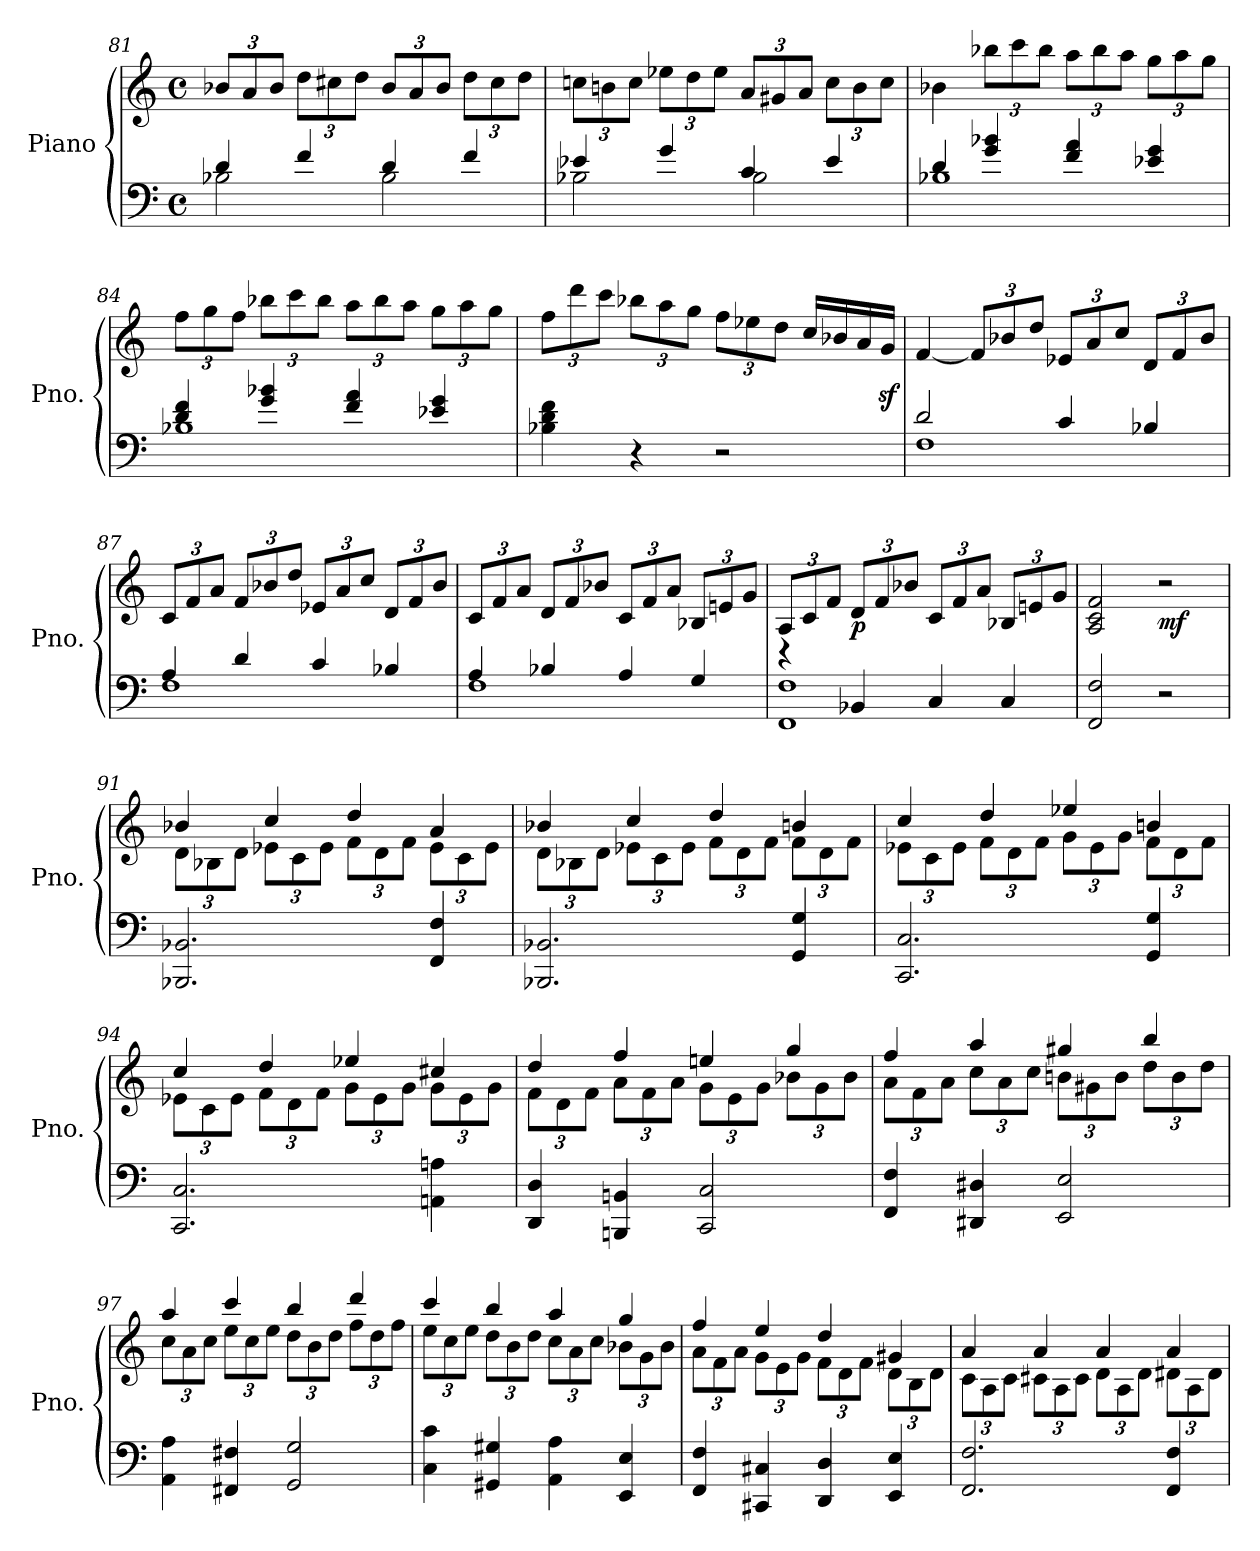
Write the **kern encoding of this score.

**kern	**kern	**dynam
*part1	*part1	*part1
*staff2	*staff1	*staff1/2
*I"Piano	*	*
*I'Pno.	*	*
*clefF4	*clefG2	*
*k[]	*k[]	*
*M4/4	*M4/4	*
*met(c)	*met(c)	*
=81	=81	=81
*^	*	*
*	*	*Xbrackettup	*
4d/	2B-X\	12b-X/L	.
.	.	12a/	.
.	.	12b-/J	.
4f/	.	12dd\L	.
.	.	12cc#X\	.
.	.	12dd\J	.
4d/	2B-\	12b-/L	.
.	.	12a/	.
.	.	12b-/J	.
4f/	.	12dd\L	.
.	.	12cc#\	.
.	.	12dd\J	.
!!LO:PB:g=z
=82	=82	=82	=82
4e-X/	2B-X\	12ccn\L	.
.	.	12bn\	.
.	.	12cc\J	.
4g/	.	12ee-X\L	.
.	.	12dd\	.
.	.	12ee-\J	.
4c/	2B-\	12a/L	.
.	.	12g#X/	.
.	.	12a/J	.
4e-/	.	12cc\L	.
.	.	12b\	.
.	.	12cc\J	.
=83	=83	=83	=83
4d/	1B-X	4b-X\	.
4g/ 4b-X/	.	12bb-X\L	.
.	.	12ccc\	.
.	.	12bb-\J	.
4f/ 4a/	.	12aa\L	.
.	.	12bb-\	.
.	.	12aa\J	.
4e-X/ 4g/	.	12gg\L	.
.	.	12aa\	.
.	.	12gg\J	.
=84	=84	=84	=84
4d/ 4f/	1B-X	12ff\L	.
.	.	12gg\	.
.	.	12ff\J	.
4g/ 4b-X/	.	12bb-X\L	.
.	.	12ccc\	.
.	.	12bb-\J	.
4f/ 4a/	.	12aa\L	.
.	.	12bb-\	.
.	.	12aa\J	.
4e-X/ 4g/	.	12gg\L	.
.	.	12aa\	.
.	.	12gg\J	.
*v	*v	*	*
!!LO:LB:g=z
=85	=85	=85
4B-X\ 4d\ 4f\	12ff\L	.
.	12ddd\	.
.	12ccc\J	.
4r	12bb-X\L	.
.	12aa\	.
.	12gg\J	.
2r	12ff\L	.
.	12ee-X\	.
.	12dd\J	.
.	16cc/LL	.
.	16b-X/	.
.	16a/	.
.	16gz</JJ	.
=86	=86	=86
*^	*	*
2d/	1F	[4f/	.
.	.	12f/L]	.
.	.	12b-X/	.
.	.	12dd/J	.
4c/	.	12e-X/L	.
.	.	12a/	.
.	.	12cc/J	.
4B-X/	.	12d/L	.
.	.	12f/	.
.	.	12b-/J	.
=87	=87	=87	=87
4A/	1F	12c/L	.
.	.	12f/	.
.	.	12a/J	.
4d/	.	12f/L	.
.	.	12b-X/	.
.	.	12dd/J	.
4c/	.	12e-X/L	.
.	.	12a/	.
.	.	12cc/J	.
4B-X/	.	12d/L	.
.	.	12f/	.
.	.	12b-/J	.
!!LO:LB:g=z
=88	=88	=88	=88
4A/	1F	12c/L	.
.	.	12f/	.
.	.	12a/J	.
4B-X/	.	12d/L	.
.	.	12f/	.
.	.	12b-X/J	.
4A/	.	12c/L	.
.	.	12f/	.
.	.	12a/J	.
4G/	.	12B-X/L	.
.	.	12en/	.
.	.	12g/J	.
=89	=89	=89	=89
4r	1FF 1F	12A/L	.
.	.	12c/	.
.	.	12f/J	.
!	!	!	!LO:DY:b
4BB-X/	.	12d/L	p
.	.	12f/	.
.	.	12b-X/J	.
4C/	.	12c/L	.
.	.	12f/	.
.	.	12a/J	.
4C/	.	12B-X/L	.
.	.	12en/	.
.	.	12g/J	.
*v	*v	*	*
=90	=90	=90
2FF/ 2F/	2A/ 2c/ 2f/	.
!	!	!LO:DY:b
2r	2r	mf
=91	=91	=91
*	*^	*
2.BBB-X/ 2.BB-X/	4b-X/	12d\L	.
.	.	12B-X\	.
.	.	12d\J	.
.	4cc/	12e-X\L	.
.	.	12c\	.
.	.	12e-\J	.
.	4dd/	12f\L	.
.	.	12d\	.
.	.	12f\J	.
4FF/ 4F/	4a/	12e-\L	.
.	.	12c\	.
.	.	12e-\J	.
!!LO:LB:g=z	!!
=92	=92	=92	=92
2.BBB-X/ 2.BB-X/	4b-X/	12d\L	.
.	.	12B-X\	.
.	.	12d\J	.
.	4cc/	12e-X\L	.
.	.	12c\	.
.	.	12e-\J	.
.	4dd/	12f\L	.
.	.	12d\	.
.	.	12f\J	.
4GG/ 4G/	4bn/	12f\L	.
.	.	12d\	.
.	.	12f\J	.
=93	=93	=93	=93
2.CC/ 2.C/	4cc/	12e-X\L	.
.	.	12c\	.
.	.	12e-\J	.
.	4dd/	12f\L	.
.	.	12d\	.
.	.	12f\J	.
.	4ee-X/	12g\L	.
.	.	12e-\	.
.	.	12g\J	.
4GG/ 4G/	4bn/	12f\L	.
.	.	12d\	.
.	.	12f\J	.
=94	=94	=94	=94
2.CC/ 2.C/	4cc/	12e-X\L	.
.	.	12c\	.
.	.	12e-\J	.
.	4dd/	12f\L	.
.	.	12d\	.
.	.	12f\J	.
.	4ee-X/	12g\L	.
.	.	12e-\	.
.	.	12g\J	.
4AAn\ 4An\	4cc#X/	12g\L	.
.	.	12e-\	.
.	.	12g\J	.
!!LO:LB:g=z	!!
=95	=95	=95	=95
4DD/ 4D/	4dd/	12f\L	.
.	.	12d\	.
.	.	12f\J	.
4BBBn/ 4BBn/	4ff/	12a\L	.
.	.	12f\	.
.	.	12a\J	.
2CC/ 2C/	4een/	12g\L	.
.	.	12e\	.
.	.	12g\J	.
.	4gg/	12b-X\L	.
.	.	12g\	.
.	.	12b-\J	.
!!LO:LB:g=z	!!
=96	=96	=96	=96
4FF/ 4F/	4ff/	12a\L	.
.	.	12f\	.
.	.	12a\J	.
4DD#X/ 4D#X/	4aa/	12cc\L	.
.	.	12a\	.
.	.	12cc\J	.
2EE/ 2E/	4gg#X/	12bn\L	.
.	.	12g#X\	.
.	.	12b\J	.
.	4bb/	12dd\L	.
.	.	12b\	.
.	.	12dd\J	.
=97	=97	=97	=97
4AA\ 4A\	4aa/	12cc\L	.
.	.	12a\	.
.	.	12cc\J	.
4FF#X/ 4F#X/	4ccc/	12ee\L	.
.	.	12cc\	.
.	.	12ee\J	.
2GG/ 2G/	4bb/	12dd\L	.
.	.	12b\	.
.	.	12dd\J	.
.	4ddd/	12ff\L	.
.	.	12dd\	.
.	.	12ff\J	.
=98	=98	=98	=98
4C\ 4c\	4ccc/	12ee\L	.
.	.	12cc\	.
.	.	12ee\J	.
4GG#X/ 4G#X/	4bb/	12dd\L	.
.	.	12b\	.
.	.	12dd\J	.
4AA\ 4A\	4aa/	12cc\L	.
.	.	12a\	.
.	.	12cc\J	.
4EE/ 4E/	4gg/	12b-X\L	.
.	.	12g\	.
.	.	12b-\J	.
!!LO:PB:g=z	!!
=99	=99	=99	=99
4FF/ 4F/	4ff/	12a\L	.
.	.	12f\	.
.	.	12a\J	.
4CC#X/ 4C#X/	4ee/	12g\L	.
.	.	12e\	.
.	.	12g\J	.
4DD/ 4D/	4dd/	12f\L	.
.	.	12d\	.
.	.	12f\J	.
4EE/ 4E/	4g#X/	12d\L	.
.	.	12B\	.
.	.	12d\J	.
!!LO:LB:g=z	!!
=100	=100	=100	=100
2.FF/ 2.F/	4a/	12c\L	.
.	.	12A\	.
.	.	12c\J	.
.	4a/	12c#X\L	.
.	.	12A\	.
.	.	12c#\J	.
.	4a/	12d\L	.
.	.	12A\	.
.	.	12d\J	.
4FF/ 4F/	4a/	12d#X\L	.
.	.	12A\	.
.	.	12d#\J	.
*	*v	*v	*
=	=	=
*-	*-	*-
